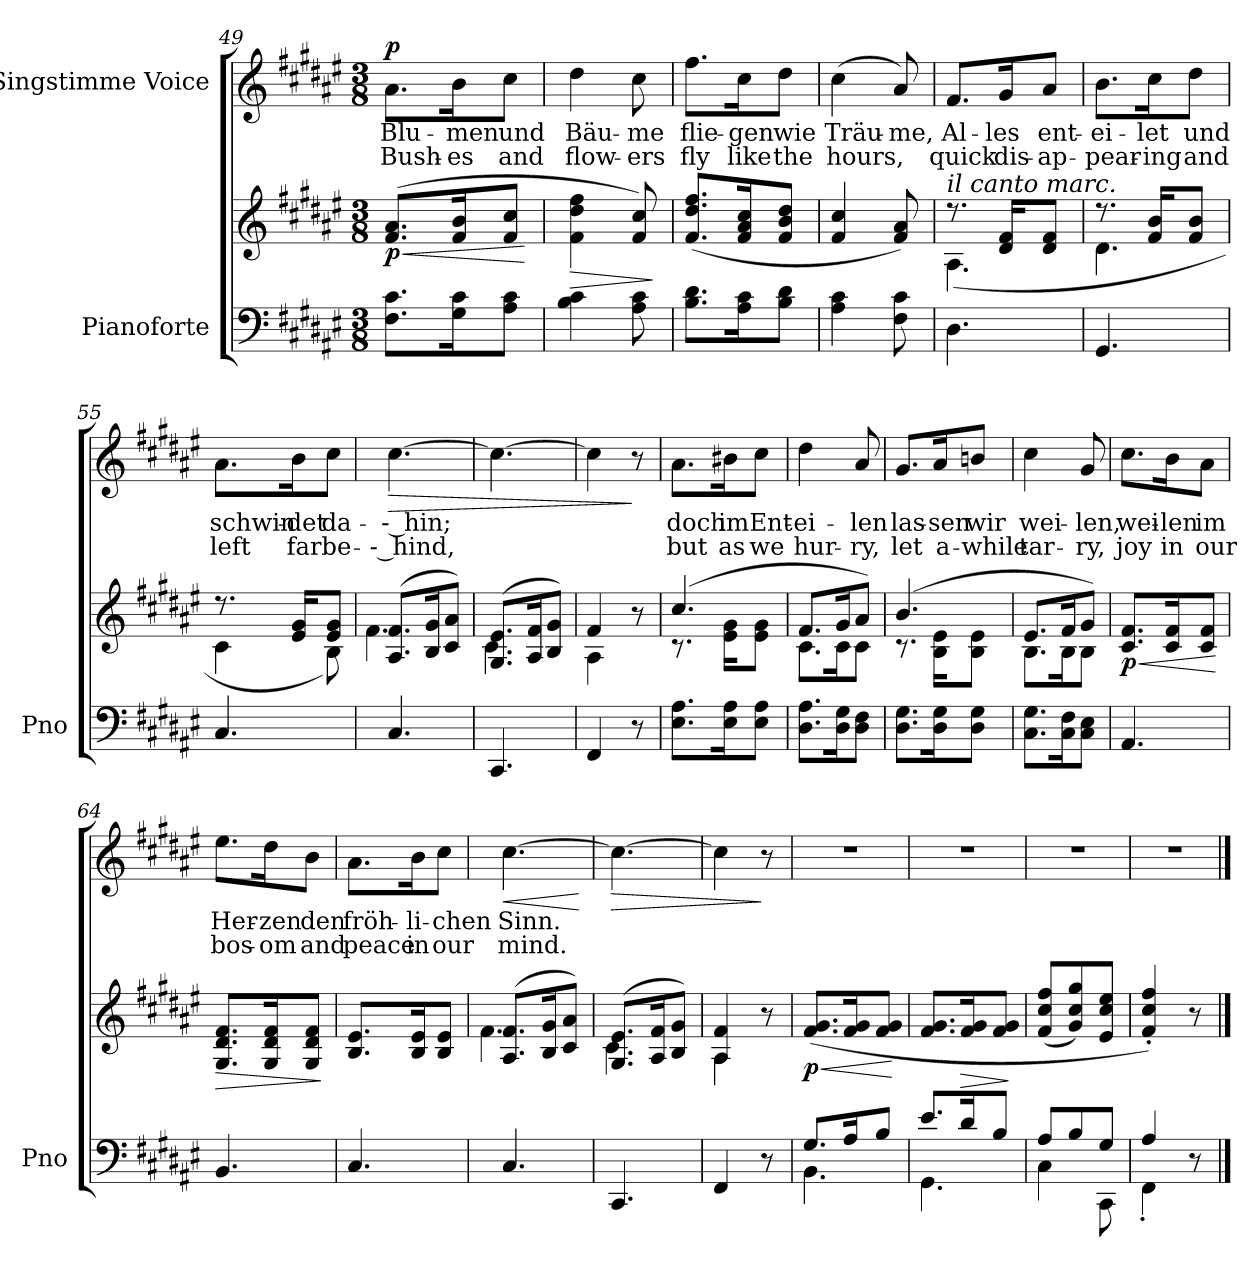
**kern	**kern	**dynam	**kern	**text	**text	**dynam
*part2	*part2	*part2	*part1	*part1	*part1	*part1
*staff3	*staff2	*staff2/3	*staff1	*staff1	*staff1	*staff1
*I"Pianoforte	*	*	*I"Singstimme Voice	*	*	*
*I'Pno	*	*	*	*	*	*
*clefF4	*clefG2	*	*clefG2	*	*	*
*k[f#c#g#d#a#e#]	*k[f#c#g#d#a#e#]	*	*k[f#c#g#d#a#e#]	*	*	*
*M3/8	*M3/8	*	*M3/8	*	*	*
=49	=49	=49	=49	=49	=49	=49
!	!	!LO:HP:b	!	!	!	!
!	!	!LO:DY:n=1:b	!	!	!	!LO:DY:b
8.F#\ 8.c#\L	(8.f#/ 8.a#/L	< p	8.a#\L	Blu-	Bush-	p
16G#\ 16c#\K	16f#/ 16b/K	.	16b\K	-men	-es	.
8A#\ 8c#\J	8f#/ 8cc#/J	.	8cc#\J	und	and	.
.	.	[	.	.	.	.
=50	=50	=50	=50	=50	=50	=50
!	!	!LO:HP:b	!	!	!	!
4B\ 4c#\	4f#\ 4dd#\ 4ff#\	>	4dd#\	Bäu-	flow-	.
8A#\ 8c#\	8f#/ 8cc#/)	.	8cc#\	-me	-ers	.
.	.	]	.	.	.	.
=51	=51	=51	=51	=51	=51	=51
8.B\ 8.d#\L	(8.f#/ 8.dd#/ 8.ff#/L	.	8.ff#\L	flie-	fly	.
16A#\ 16c#\K	16f#/ 16a#/ 16cc#/K	.	16cc#\K	-gen	like	.
8B\ 8d#\J	8f#/ 8b/ 8dd#/J	.	8dd#\J	wie	the	.
=52	=52	=52	=52	=52	=52	=52
4A#\ 4c#\	4f#/ 4cc#/	.	(<4cc#\	Träu-	hours,	.
8F#\ 8c#\	8f#/ 8a#/)	.	8a#/)	-me,	.	.
=53	=53	=53	=53	=53	=53	=53
*	*^	*	*	*	*	*
!	!LO:TX:i:t=il canto marc.	!	!	!	!	!	!
4.D#\	8.r	(4.A#\	.	8.f#/L	Al-	quick	.
.	16d#/ 16f#/KL	.	.	16g#/K	-les	dis-	.
.	8d#/ 8f#/J	.	.	8a#/J	ent-	-ap-	.
=54	=54	=54	=54	=54	=54	=54	=54
4.GG#/	8.r	4.d#\	.	8.b\L	-ei-	-pear-	.
.	16f#/ 16b/KL	.	.	16cc#\K	-let	-ing	.
.	8f#/ 8b/J	.	.	8dd#\J	und	and	.
=55	=55	=55	=55	=55	=55	=55	=55
4.C#/	8.r	4c#\	.	8.a#\L	schwin-	left	.
.	16e#/ 16g#/KL	.	.	16b\K	-det	far	.
.	8e#/ 8g#/J	8B\)	.	8cc#\J	da-	be-	.
=56	=56	=56	=56	=56	=56	=56	=56
!	!	!	!	!	!	!	!LO:HP:b
4.C#/	(<8.A#/ 8.f#/L	4.f#\	.	[4.cc#\	-- hin;	-- hind,	>
.	16B/ 16g#/K	.	.	.	.	.	.
.	8c#/ 8a#/J)	.	.	.	.	.	.
=57	=57	=57	=57	=57	=57	=57	=57
4.CC#/	(<8.G#/ 8.e#/L	4.c#\	.	4.cc#\_	.	.	.
.	16A#/ 16f#/K	.	.	.	.	.	.
.	8B/ 8g#/J)	.	.	.	.	.	.
=58	=58	=58	=58	=58	=58	=58	=58
4FF#/	4f#/	4A#\	.	4cc#\]	.	.	.
8r	8r	8ryy	.	8r	.	.	]
=59	=59	=59	=59	=59	=59	=59	=59
8.E#\ 8.A#\L	(4.cc#/	8.r	.	8.a#\L	doch	but	.
16E#\ 16A#\K	.	16e#\ 16g#\KL	.	16b#X\K	im	as	.
8E#\ 8A#\J	.	8e#\ 8g#\J	.	8cc#\J	Ent-	we	.
=60	=60	=60	=60	=60	=60	=60	=60
8.D#\ 8.A#\L	8.f#/L	8.c#\L	.	4dd#\	-ei-	hur-	.
16D#\ 16G#\K	16g#/K	16c#\K	.	.	.	.	.
8D#\ 8F#\J	8a#/J)	8c#\J	.	8a#/	-len	-ry,	.
=61	=61	=61	=61	=61	=61	=61	=61
8.D#\ 8.G#\L	(4.b/	8.r	.	8.g#/L	las-	let	.
16D#\ 16G#\K	.	16B\ 16e#\KL	.	16a#/K	-sen	a-	.
8D#\ 8G#\J	.	8B\ 8e#\J	.	8bn/J	wir	-while	.
=62	=62	=62	=62	=62	=62	=62	=62
8.C#\ 8.G#\L	8.e#/L	8.B\L	.	4cc#\	wei-	tar-	.
16C#\ 16F#\K	16f#/K	16B\K	.	.	.	.	.
8C#\ 8E#\J	8g#/J)	8B\J	.	8g#/	-len,	-ry,	.
=63	=63	=63	=63	=63	=63	=63	=63
!	!	!	!LO:HP:b	!	!	!	!
!	!	!	!LO:DY:n=1:b	!	!	!	!
*	*v	*v	*	*	*	*	*
4.AA#/	8.c#/ 8.f#/L	< p	8.cc#\L	wei-	joy	.
.	16c#/ 16f#/K	.	16b\K	-len	in	.
.	8c#/ 8f#/J	.	8a#\J	im	our	.
.	.	[	.	.	.	.
=64	=64	=64	=64	=64	=64	=64
!	!	!LO:HP:b	!	!	!	!
4.BB/	8.G#/ 8.d#/ 8.f#/L	>	8.ee#\L	Her-	bos-	.
.	16G#/ 16d#/ 16f#/K	.	16dd#\K	-zen	-om	.
.	8G#/ 8d#/ 8f#/J	.	8b\J	den	and	.
.	.	]	.	.	.	.
=65	=65	=65	=65	=65	=65	=65
4.C#/	8.B/ 8.e#/L	.	8.a#\L	fröh-	peace	.
.	16B/ 16e#/K	.	16b\K	-li-	in	.
.	8B/ 8e#/J	.	8cc#\J	-chen	our	.
=66	=66	=66	=66	=66	=66	=66
*	*^	*	*	*	*	*
!	!	!	!	!	!	!	!LO:HP:b
4.C#/	(<8.A#/ 8.f#/L	4.f#\	.	[4.cc#\	Sinn.	mind.	<
.	16B/ 16g#/K	.	.	.	.	.	.
.	8c#/ 8a#/J)	.	.	.	.	.	.
*	*v	*v	*	*	*	*	*
.	.	.	.	.	.	[
=67	=67	=67	=67	=67	=67	=67
*	*^	*	*	*	*	*
!	!	!	!	!	!	!	!LO:HP:b
4.CC#/	(<8.G#/ 8.e#/L	4.c#\	.	4.cc#\_	.	.	>
.	16A#/ 16f#/K	.	.	.	.	.	.
.	8B/ 8g#/J)	.	.	.	.	.	.
=68	=68	=68	=68	=68	=68	=68	=68
4FF#/	4A#/ 4f#/	4A#\	.	4cc#\]	.	.	.
8r	8r	8ryy	.	8r	.	.	]
=69	=69	=69	=69	=69	=69	=69	=69
*^	*	*	*	*	*	*	*
!	!	!LO:TX:i:t=espress.	!	!	!	!	!	!
!	!	!	!	!LO:HP:b	!	!	!	!
!	!	!	!	!LO:DY:n=1:b	!	!	!	!
*	*	*v	*v	*	*	*	*	*
8.G#/L	4.BB\	(8.f#/ 8.g#/L	< p	4.r	.	.	.
16A#/K	.	16f#/ 16g#/K	.	.	.	.	.
8B/J	.	8f#/ 8g#/J	.	.	.	.	.
*v	*v	*	*	*	*	*	*
.	.	[	.	.	.	.
=70	=70	=70	=70	=70	=70	=70
*^	*	*	*	*	*	*
8.e#/L	4.GG#\	8.f#/ 8.g#/L	.	4.r	.	.	.
!	!	!	!LO:HP:b	!	!	!	!
16d#/K	.	16f#/ 16g#/K	>	.	.	.	.
8B/J	.	8f#/ 8g#/J	.	.	.	.	.
*v	*v	*	*	*	*	*	*
.	.	]	.	.	.	.
=71	=71	=71	=71	=71	=71	=71
*^	*	*	*	*	*	*
8A#/L	4C#\	(8f#/ 8cc#/ 8ff#/L	.	4.r	.	.	.
8B/	.	8g#/ 8cc#/ 8gg#/)	.	.	.	.	.
8G#/J	8CC#\	8e#/ 8cc#/ 8ee#/J	.	.	.	.	.
=72	=72	=72	=72	=72	=72	=72	=72
4A#/	4FF#'\	4f#/' 4cc#/' 4ff#/')	.	4.r	.	.	.
8r	8ryy	8r	.	.	.	.	.
*v	*v	*	*	*	*	*	*
==	==	==	==	==	==	==
*-	*-	*-	*-	*-	*-	*-
